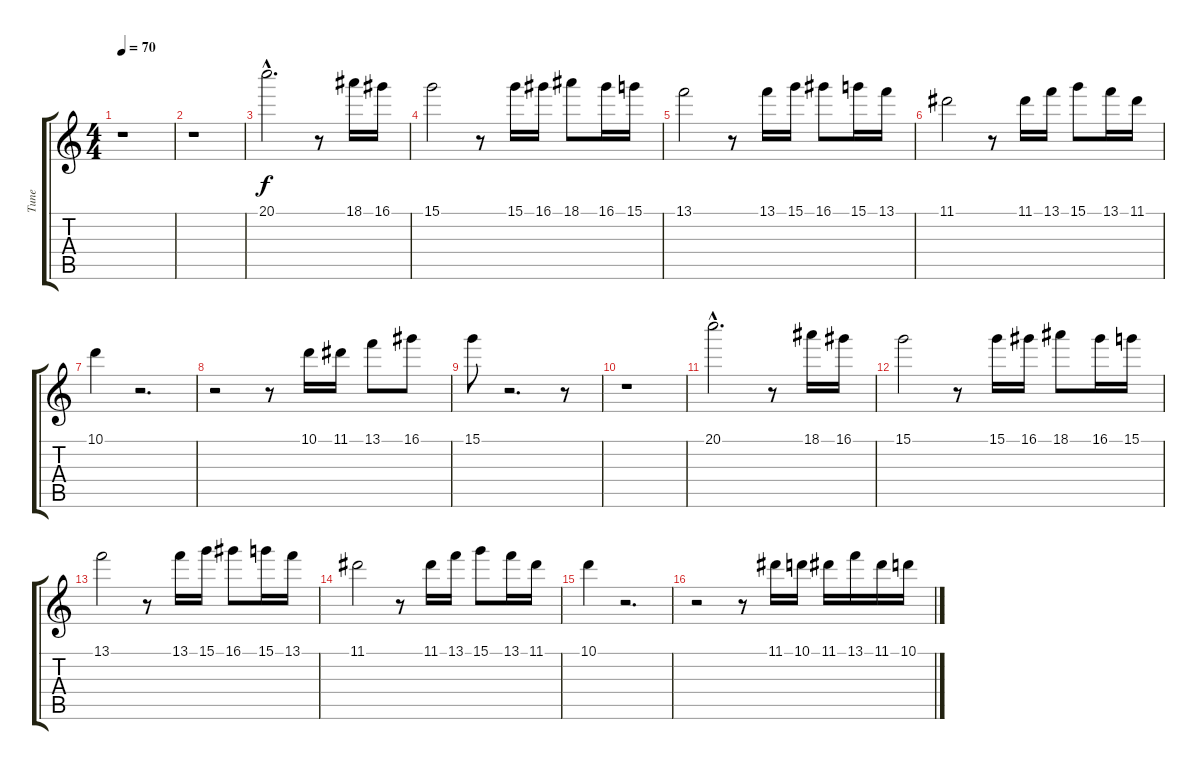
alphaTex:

\track ("Tune" "Tune") {instrument overdrivenguitar}
\staff {score tabs}
\tuning (E4 B3 G3 D3 A2 E2) {hide}
\ts (4 4)
\tempo 70
\clef g2
\ks c
r.1{dy f instrument overdrivenguitar} |
r.1 |
20.1{hac}.2{d} r.8 18.1.16 16.1.16 |
15.1.2 r.8 15.1.16 16.1.16 18.1.8 16.1.16 15.1.16 |
13.1.2 r.8 13.1.16 15.1.16 16.1.8 15.1.16 13.1.16 |
11.1.2 r.8 11.1.16 13.1.16 15.1.8 13.1.16 11.1.16 |
10.1.4 r.2{d} |
r.2 r.8 10.1.16 11.1.16 13.1.8 16.1.8 |
15.1.8 r.2{d} r.8 |
r.1 |
20.1{hac}.2{d} r.8 18.1.16 16.1.16 |
15.1.2 r.8 15.1.16 16.1.16 18.1.8 16.1.16 15.1.16 |
13.1.2 r.8 13.1.16 15.1.16 16.1.8 15.1.16 13.1.16 |
11.1.2 r.8 11.1.16 13.1.16 15.1.8 13.1.16 11.1.16 |
10.1.4 r.2{d} |
r.2 r.8 11.1.16 10.1.16 11.1.16 13.1.16 11.1.16 10.1.16
